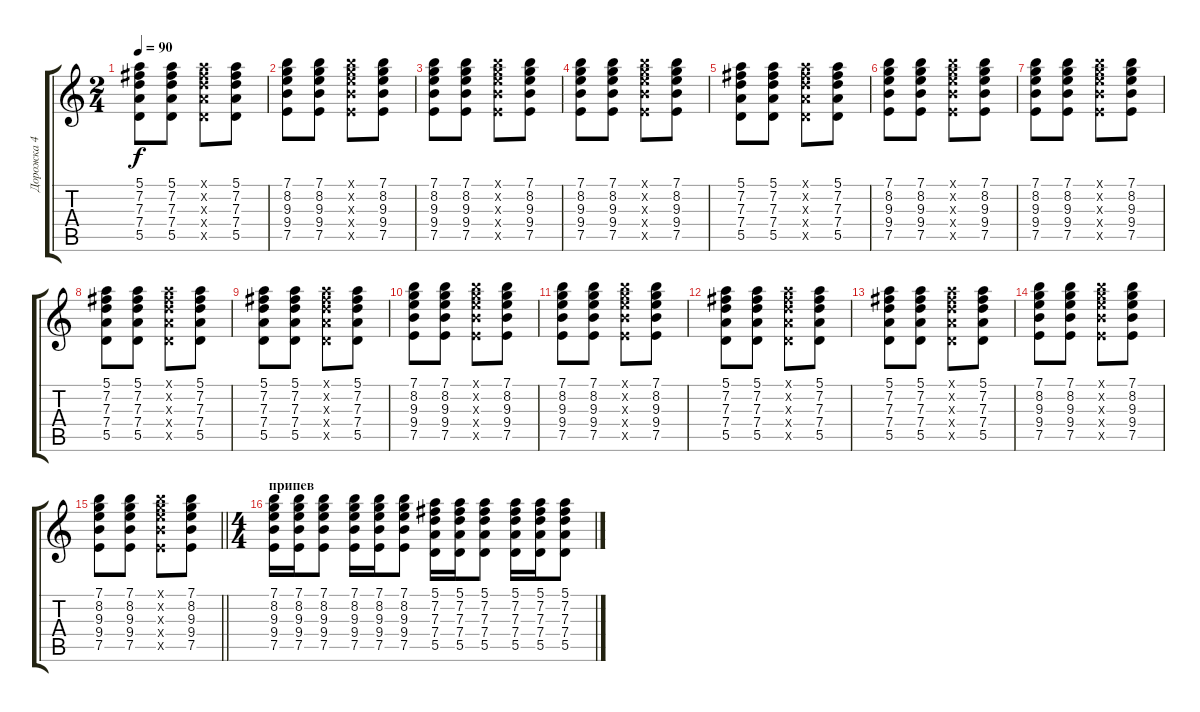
\track ("Дорожка 4" "Дорожка 4") {instrument electricguitarclean}
\staff {score tabs}
\tuning (E4 B3 G3 D3 A2 E2) {hide}
\ts (2 4)
\tempo 90
\clef g2
\ks c
(5.1 7.2 7.3 7.4 5.5).8{dy f} (5.1 7.2 7.3 7.4 5.5).8 (5.1{x} 7.2{x} 7.3{x} 7.4{x} 5.5{x}).8 (5.1 7.2 7.3 7.4 5.5).8 |
(7.1 8.2 9.3 9.4 7.5).8 (7.1 8.2 9.3 9.4 7.5).8 (7.1{x} 8.2{x} 9.3{x} 9.4{x} 7.5{x}).8 (7.1 8.2 9.3 9.4 7.5).8 |
(7.1 8.2 9.3 9.4 7.5).8 (7.1 8.2 9.3 9.4 7.5).8 (7.1{x} 8.2{x} 9.3{x} 9.4{x} 7.5{x}).8 (7.1 8.2 9.3 9.4 7.5).8 |
(7.1 8.2 9.3 9.4 7.5).8 (7.1 8.2 9.3 9.4 7.5).8 (7.1{x} 8.2{x} 9.3{x} 9.4{x} 7.5{x}).8 (7.1 8.2 9.3 9.4 7.5).8 |
(5.1 7.2 7.3 7.4 5.5).8 (5.1 7.2 7.3 7.4 5.5).8 (5.1{x} 7.2{x} 7.3{x} 7.4{x} 5.5{x}).8 (5.1 7.2 7.3 7.4 5.5).8 |
(7.1 8.2 9.3 9.4 7.5).8 (7.1 8.2 9.3 9.4 7.5).8 (7.1{x} 8.2{x} 9.3{x} 9.4{x} 7.5{x}).8 (7.1 8.2 9.3 9.4 7.5).8 |
(7.1 8.2 9.3 9.4 7.5).8 (7.1 8.2 9.3 9.4 7.5).8 (7.1{x} 8.2{x} 9.3{x} 9.4{x} 7.5{x}).8 (7.1 8.2 9.3 9.4 7.5).8 |
(5.1 7.2 7.3 7.4 5.5).8 (5.1 7.2 7.3 7.4 5.5).8 (5.1{x} 7.2{x} 7.3{x} 7.4{x} 5.5{x}).8 (5.1 7.2 7.3 7.4 5.5).8 |
(5.1 7.2 7.3 7.4 5.5).8 (5.1 7.2 7.3 7.4 5.5).8 (5.1{x} 7.2{x} 7.3{x} 7.4{x} 5.5{x}).8 (5.1 7.2 7.3 7.4 5.5).8 |
(7.1 8.2 9.3 9.4 7.5).8 (7.1 8.2 9.3 9.4 7.5).8 (7.1{x} 8.2{x} 9.3{x} 9.4{x} 7.5{x}).8 (7.1 8.2 9.3 9.4 7.5).8 |
(7.1 8.2 9.3 9.4 7.5).8 (7.1 8.2 9.3 9.4 7.5).8 (7.1{x} 8.2{x} 9.3{x} 9.4{x} 7.5{x}).8 (7.1 8.2 9.3 9.4 7.5).8 |
(5.1 7.2 7.3 7.4 5.5).8 (5.1 7.2 7.3 7.4 5.5).8 (5.1{x} 7.2{x} 7.3{x} 7.4{x} 5.5{x}).8 (5.1 7.2 7.3 7.4 5.5).8 |
(5.1 7.2 7.3 7.4 5.5).8 (5.1 7.2 7.3 7.4 5.5).8 (5.1{x} 7.2{x} 7.3{x} 7.4{x} 5.5{x}).8 (5.1 7.2 7.3 7.4 5.5).8 |
(7.1 8.2 9.3 9.4 7.5).8 (7.1 8.2 9.3 9.4 7.5).8 (7.1{x} 8.2{x} 9.3{x} 9.4{x} 7.5{x}).8 (7.1 8.2 9.3 9.4 7.5).8 |
\barLineRight lightlight
(7.1 8.2 9.3 9.4 7.5).8 (7.1 8.2 9.3 9.4 7.5).8 (7.1{x} 8.2{x} 9.3{x} 9.4{x} 7.5{x}).8 (7.1 8.2 9.3 9.4 7.5).8 |
\ts (4 4)
\section ("" "припев")
(7.1 8.2 9.3 9.4 7.5).16 (7.1 8.2 9.3 9.4 7.5).16 (7.1 8.2 9.3 9.4 7.5).8 (7.1 8.2 9.3 9.4 7.5).16 (7.1 8.2 9.3 9.4 7.5).16 (7.1 8.2 9.3 9.4 7.5).8 (5.1 7.2 7.3 7.4 5.5).16 (5.1 7.2 7.3 7.4 5.5).16 (5.1 7.2 7.3 7.4 5.5).8 (5.1 7.2 7.3 7.4 5.5).16 (5.1 7.2 7.3 7.4 5.5).16 (5.1 7.2 7.3 7.4 5.5).8
